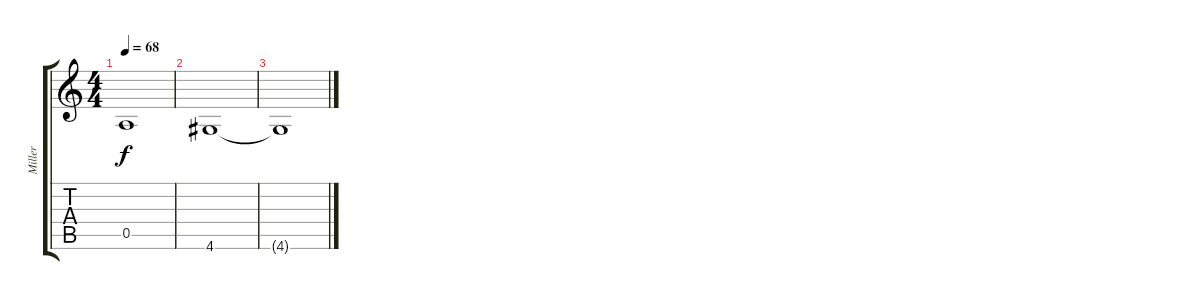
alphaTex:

\track ("Miller" "Miller") {instrument electricbassfinger}
\staff {score tabs}
\tuning (E4 B3 G3 D3 A2 E2) {hide}
\ts (4 4)
\tempo 68
\clef g2
\ks c
0.5.1{dy f} |
4.6.1 |
4.6{t}.1
